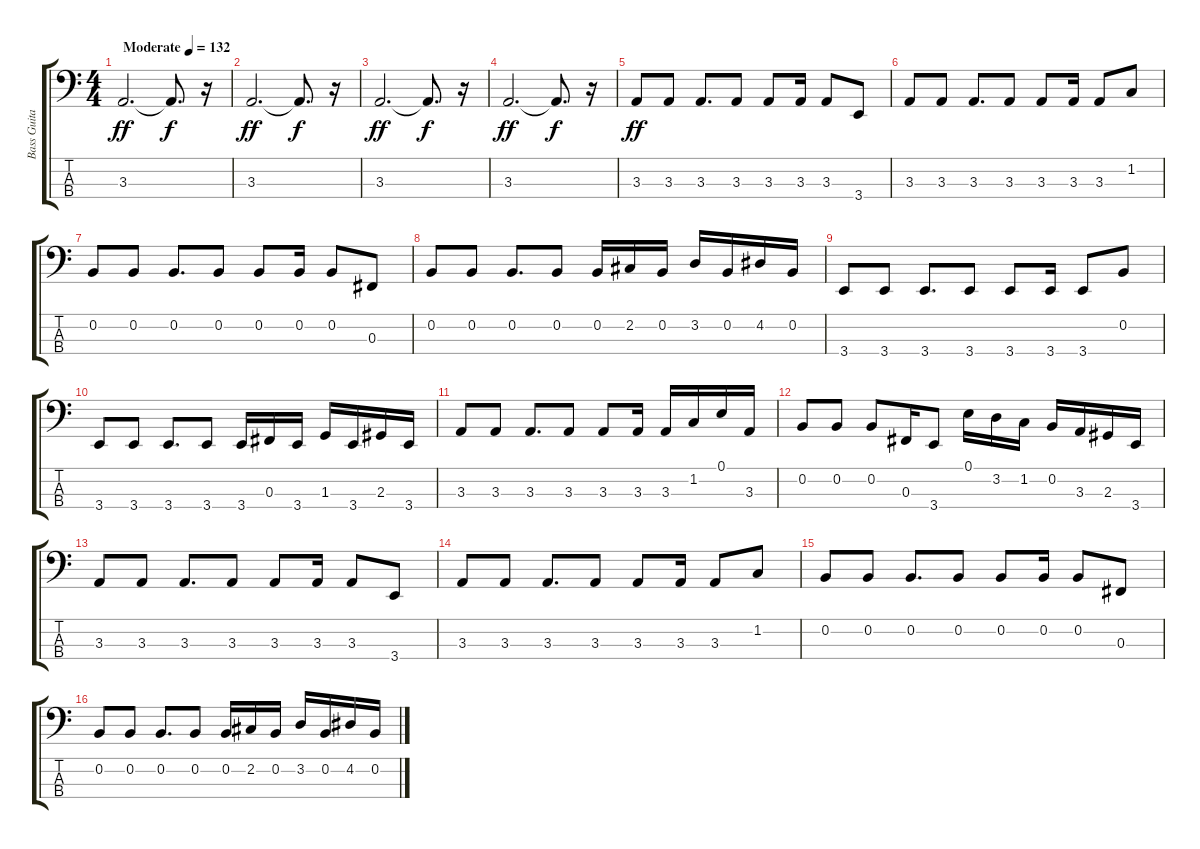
\track ("Bass Guitar" "Bass Guita") {instrument electricbasspick}
\staff {score tabs}
\tuning (E2 B1 Gb1 Db1) {hide}
\ts (4 4)
\tempo (132 "Moderate")
\clef f4
\ks c
3.3.2{d dy ff instrument electricbasspick} 3.3{t}.8{d dy f} r.16 |
3.3.2{d dy ff} 3.3{t}.8{d dy f} r.16 |
3.3.2{d dy ff} 3.3{t}.8{d dy f} r.16 |
3.3.2{d dy ff} 3.3{t}.8{d dy f} r.16 |
3.3.8{dy ff instrument synthbass2} 3.3.8 3.3.8{d} 3.3.8 3.3.8 3.3.16 3.3.8 3.4.8 |
3.3.8 3.3.8 3.3.8{d} 3.3.8 3.3.8 3.3.16 3.3.8 1.2.8 |
0.2.8 0.2.8 0.2.8{d} 0.2.8 0.2.8 0.2.16 0.2.8 0.3.8 |
0.2.8 0.2.8 0.2.8{d} 0.2.8 0.2.16 2.2.16 0.2.16 3.2.16 0.2.16 4.2.16 0.2.16 |
3.4.8 3.4.8 3.4.8{d} 3.4.8 3.4.8 3.4.16 3.4.8 0.2.8 |
3.4.8 3.4.8 3.4.8{d} 3.4.8 3.4.16 0.3.16 3.4.16 1.3.16 3.4.16 2.3.16 3.4.16 |
3.3.8 3.3.8 3.3.8{d} 3.3.8 3.3.8 3.3.16 3.3.16 1.2.16 0.1.16 3.3.16 |
0.2.8 0.2.8 0.2.8 0.3.16 3.4.8 0.1.16 3.2.16 1.2.16 0.2.16 3.3.16 2.3.16 3.4.16 |
3.3.8 3.3.8 3.3.8{d} 3.3.8 3.3.8 3.3.16 3.3.8 3.4.8 |
3.3.8 3.3.8 3.3.8{d} 3.3.8 3.3.8 3.3.16 3.3.8 1.2.8 |
0.2.8 0.2.8 0.2.8{d} 0.2.8 0.2.8 0.2.16 0.2.8 0.3.8 |
0.2.8 0.2.8 0.2.8{d} 0.2.8 0.2.16 2.2.16 0.2.16 3.2.16 0.2.16 4.2.16 0.2.16
